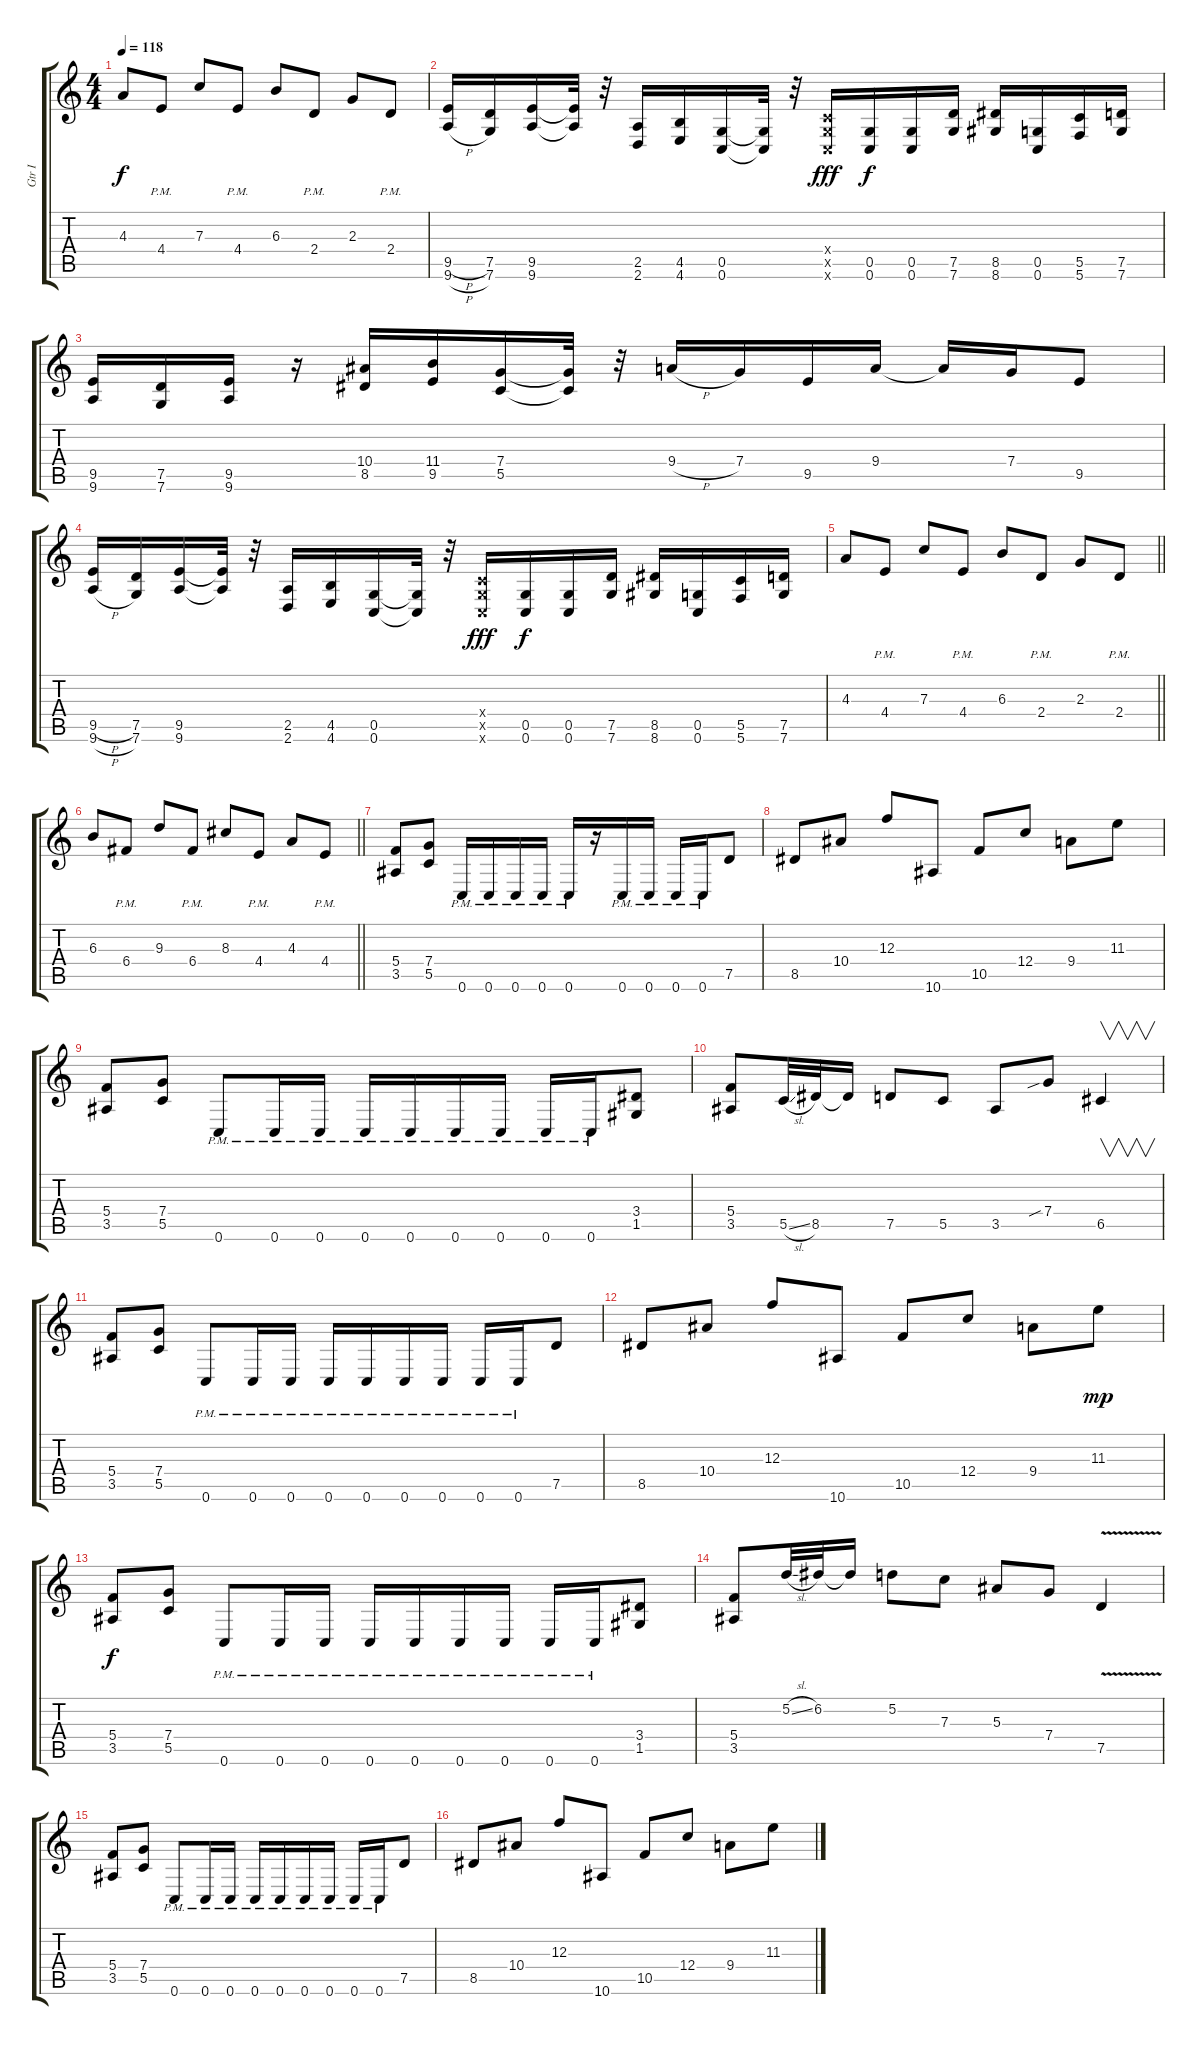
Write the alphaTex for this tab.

\track ("Gtr I" "Gtr I") {instrument distortionguitar}
\staff {score tabs}
\tuning (D4 A3 F3 C3 G2 C2) {hide}
\ts (4 4)
\tempo 118
\clef g2
\ks c
4.3.8{dy f} 4.4{pm}.8 7.3.8 4.4{pm}.8 6.3.8 2.4{pm}.8 2.3.8 2.4{pm}.8 |
(9.5{h} 9.6{h}).16 (7.5 7.6).16 (9.5 9.6).16 (9.5{t} 9.6{t}).32 r.32 (2.5 2.6).16 (4.5 4.6).16 (0.5 0.6).16 (0.5{t} 0.6{t}).32 r.32 (0.4{x} 0.5{x} 0.6{x}).16{dy fff} (0.5 0.6).16{dy f} (0.5 0.6).16 (7.5 7.6).16 (8.5 8.6).16 (0.5 0.6).16 (5.5 5.6).16 (7.5 7.6).16 |
(9.5 9.6).16 (7.5 7.6).16 (9.5 9.6).16 r.16 (10.4 8.5).16 (11.4 9.5).16 (7.4 5.5).16 (7.4{t} 5.5{t}).32 r.32 9.4{h}.16 7.4.16 9.5.16 9.4.16 9.4{t}.16 7.4.16 9.5.8 |
(9.5{h} 9.6{h}).16 (7.5 7.6).16 (9.5 9.6).16 (9.5{t} 9.6{t}).32 r.32 (2.5 2.6).16 (4.5 4.6).16 (0.5 0.6).16 (0.5{t} 0.6{t}).32 r.32 (0.4{x} 0.5{x} 0.6{x}).16{dy fff} (0.5 0.6).16{dy f} (0.5 0.6).16 (7.5 7.6).16 (8.5 8.6).16 (0.5 0.6).16 (5.5 5.6).16 (7.5 7.6).16 |
\barLineRight lightlight
4.3.8 4.4{pm}.8 7.3.8 4.4{pm}.8 6.3.8 2.4{pm}.8 2.3.8 2.4{pm}.8 |
\barLineRight lightlight
6.3.8 6.4{pm}.8 9.3.8 6.4{pm}.8 8.3.8 4.4{pm}.8 4.3.8 4.4{pm}.8 |
(5.4 3.5).8{volume 14} (7.4 5.5).8 0.6{pm}.16 0.6{pm}.16 0.6{pm}.16 0.6{pm}.16 0.6{pm}.16 r.16 0.6{pm}.16 0.6{pm}.16 0.6{pm}.16 0.6{pm}.16 7.5.8 |
8.5.8 10.4.8 12.3.8 10.6.8 10.5.8 12.4.8 9.4.8 11.3.8 |
(5.4 3.5).8 (7.4 5.5).8 0.6{pm}.8 0.6{pm}.16 0.6{pm}.16 0.6{pm}.16 0.6{pm}.16 0.6{pm}.16 0.6{pm}.16 0.6{pm}.16 0.6{pm}.16 (3.4 1.5).8 |
(5.4 3.5).8 5.5{sl}.32 8.5.32 8.5{t}.16 7.5.8 5.5.8 3.5.8 7.4{sib}.8 6.5.4{v} |
(5.4 3.5).8 (7.4 5.5).8 0.6{pm}.8 0.6{pm}.16 0.6{pm}.16 0.6{pm}.16 0.6{pm}.16 0.6{pm}.16 0.6{pm}.16 0.6{pm}.16 0.6{pm}.16 7.5.8 |
8.5.8 10.4.8 12.3.8 10.6.8 10.5.8 12.4.8 9.4.8 11.3.8{dy mp} |
(5.4 3.5).8{dy f} (7.4 5.5).8 0.6{pm}.8 0.6{pm}.16 0.6{pm}.16 0.6{pm}.16 0.6{pm}.16 0.6{pm}.16 0.6{pm}.16 0.6{pm}.16 0.6{pm}.16 (3.4 1.5).8 |
(5.4 3.5).8 5.2{sl}.32 6.2.32 6.2{t}.16 5.2.8 7.3.8 5.3.8 7.4.8 7.5{v}.4 |
(5.4 3.5).8 (7.4 5.5).8 0.6{pm}.8 0.6{pm}.16 0.6{pm}.16 0.6{pm}.16 0.6{pm}.16 0.6{pm}.16 0.6{pm}.16 0.6{pm}.16 0.6{pm}.16 7.5.8 |
8.5.8 10.4.8 12.3.8 10.6.8 10.5.8 12.4.8 9.4.8 11.3.8
